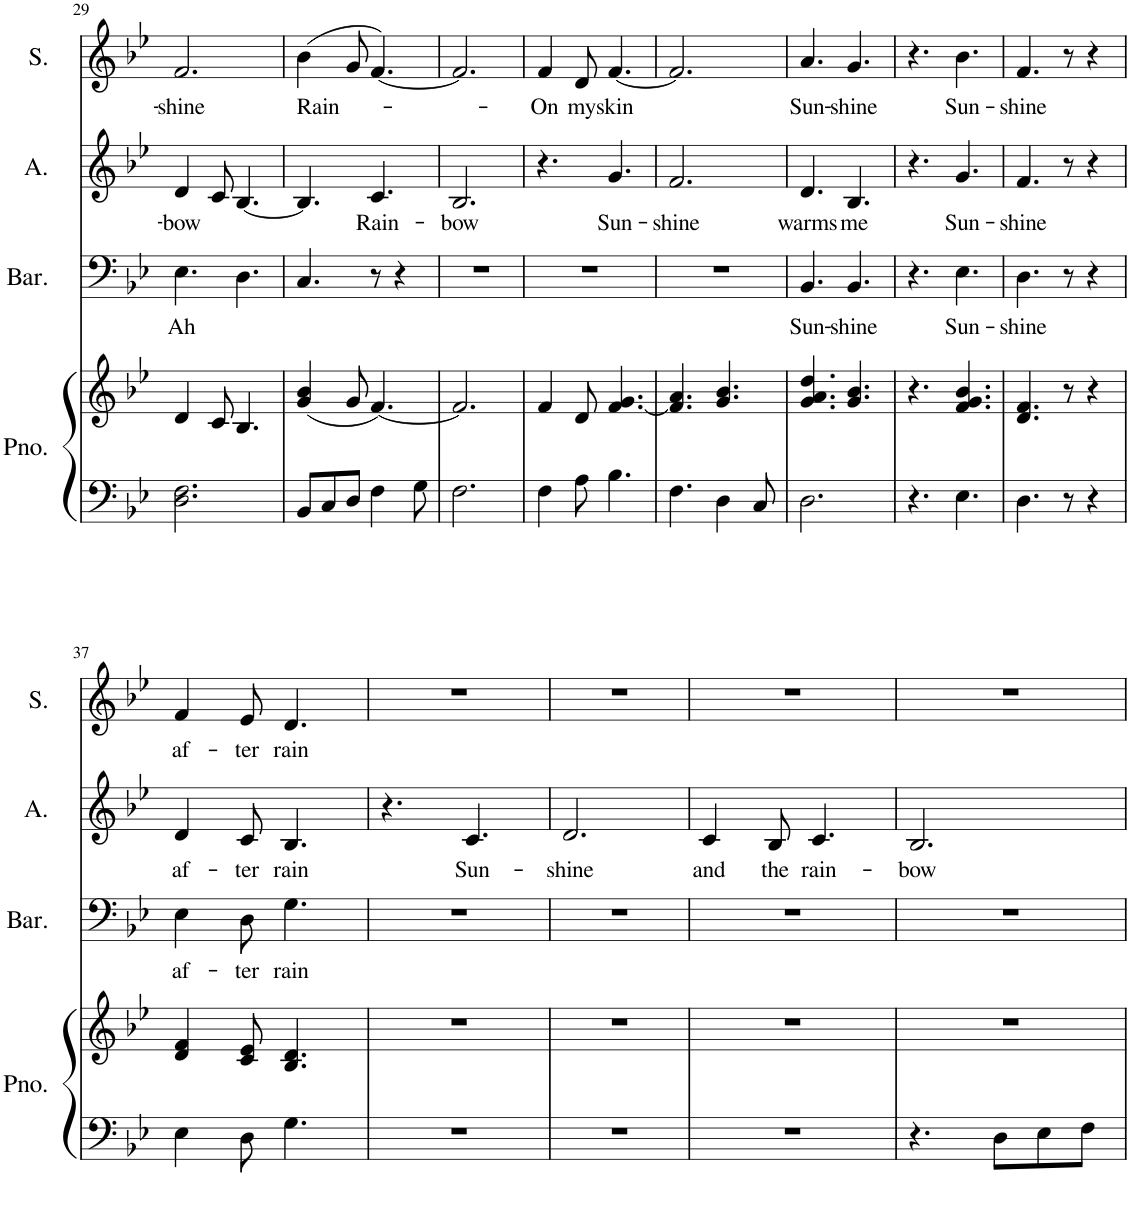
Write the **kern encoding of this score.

**kern	**kern	**kern	**text	**kern	**text	**kern	**text
*part4	*part4	*part3	*part3	*part2	*part2	*part1	*part1
*staff5	*staff4	*staff3	*staff3	*staff2	*staff2	*staff1	*staff1
*I"Piano	*	*I"Baritone	*	*I"Alto	*	*I"Soprano	*
*I'Pno.	*	*I'Bar.	*	*I'A.	*	*I'S.	*
!!LO:PB:g=z
*clefF4	*clefG2	*clefF4	*	*clefG2	*	*clefG2	*
*k[b-e-]	*k[b-e-]	*k[b-e-]	*	*k[b-e-]	*	*k[b-e-]	*
*M6/8	*M6/8	*M6/8	*	*M6/8	*	*M6/8	*
=29	=29	=29	=29	=29	=29	=29	=29
!	!	!	!LO:LY:b	!	!LO:LY:b	!	!LO:LY:b
2.D\ 2.F\	4d/	4.E-\	Ah	4d/	-bow	2.f/	-shine
.	8c/	.	.	8c/	.	.	.
.	4.B-/	4.D\	.	[4.B-/	.	.	.
=30	=30	=30	=30	=30	=30	=30	=30
!	!	!	!	!	!	!	!LO:LY:b
8BB-/L	(4g/ 4b-/	4.C/	.	4.B-/]	.	(4b-\	Rain-
8C/	.	.	.	.	.	.	.
8D/J	8g/	.	.	.	.	8g/	.
!	!	!	!	!	!LO:LY:b	!	!
4F\	[4.f/)	8r	.	4.c/	Rain-	[4.f/)	.
.	.	4r	.	.	.	.	.
8G\	.	.	.	.	.	.	.
=31	=31	=31	=31	=31	=31	=31	=31
!	!	!	!	!	!LO:LY:b	!	!
2.F\	2.f/]	2.r	.	2.B-/	-bow	2.f/]	.
=32	=32	=32	=32	=32	=32	=32	=32
!	!	!	!	!	!	!	!LO:LY:b
4F\	4f/	2.r	.	4.r	.	4f/	On
!	!	!	!	!	!	!	!LO:LY:b
8A\	8d/	.	.	.	.	8d/	my
!	!	!	!	!	!LO:LY:b	!	!LO:LY:b
4.B-\	[4.f/ 4.g/	.	.	4.g/	Sun-	[4.f/	skin
=33	=33	=33	=33	=33	=33	=33	=33
!	!	!	!	!	!LO:LY:b	!	!
4.F\	4.f/] 4.a/	2.r	.	2.f/	-shine	2.f/]	.
4D\	4.g/ 4.b-/	.	.	.	.	.	.
8C/	.	.	.	.	.	.	.
=34	=34	=34	=34	=34	=34	=34	=34
!	!	!	!LO:LY:b	!	!LO:LY:b	!	!LO:LY:b
2.D\	4.g/ 4.a/ 4.dd/	4.BB-/	Sun-	4.d/	warms	4.a/	Sun-
!	!	!	!LO:LY:b	!	!LO:LY:b	!	!LO:LY:b
.	4.g/ 4.b-/	4.BB-/	-shine	4.B-/	me	4.g/	shine
=35	=35	=35	=35	=35	=35	=35	=35
4.r	4.r	4.r	.	4.r	.	4.r	.
!	!	!	!LO:LY:b	!	!LO:LY:b	!	!LO:LY:b
4.E-\	4.f/ 4.g/ 4.b-/	4.E-\	Sun-	4.g/	Sun-	4.b-\	Sun-
=36	=36	=36	=36	=36	=36	=36	=36
!	!	!	!LO:LY:b	!	!LO:LY:b	!	!LO:LY:b
4.D\	4.d/ 4.f/	4.D\	-shine	4.f/	-shine	4.f/	-shine
8r	8r	8r	.	8r	.	8r	.
4r	4r	4r	.	4r	.	4r	.
!!LO:LB:g=z
=37	=37	=37	=37	=37	=37	=37	=37
!	!	!	!LO:LY:b	!	!LO:LY:b	!	!LO:LY:b
4E-\	4d/ 4f/	4E-\	af-	4d/	af-	4f/	af-
!	!	!	!LO:LY:b	!	!LO:LY:b	!	!LO:LY:b
8D\	8c/ 8e-/	8D\	-ter	8c/	-ter	8e-/	-ter
!	!	!	!LO:LY:b	!	!LO:LY:b	!	!LO:LY:b
4.G\	4.B-/ 4.d/	4.G\	rain	4.B-/	rain	4.d/	rain
=38	=38	=38	=38	=38	=38	=38	=38
2.r	2.r	2.r	.	4.r	.	2.r	.
!	!	!	!	!	!LO:LY:b	!	!
.	.	.	.	4.c/	Sun-	.	.
=39	=39	=39	=39	=39	=39	=39	=39
!	!	!	!	!	!LO:LY:b	!	!
2.r	2.r	2.r	.	2.d/	-shine	2.r	.
=40	=40	=40	=40	=40	=40	=40	=40
!	!	!	!	!	!LO:LY:b	!	!
2.r	2.r	2.r	.	4c/	and	2.r	.
!	!	!	!	!	!LO:LY:b	!	!
.	.	.	.	8B-/	the	.	.
!	!	!	!	!	!LO:LY:b	!	!
.	.	.	.	4.c/	rain-	.	.
=41	=41	=41	=41	=41	=41	=41	=41
!	!	!	!	!	!LO:LY:b	!	!
4.r	2.r	2.r	.	2.B-/	-bow	2.r	.
8D\L	.	.	.	.	.	.	.
8E-\	.	.	.	.	.	.	.
8F\J	.	.	.	.	.	.	.
=	=	=	=	=	=	=	=
*-	*-	*-	*-	*-	*-	*-	*-
